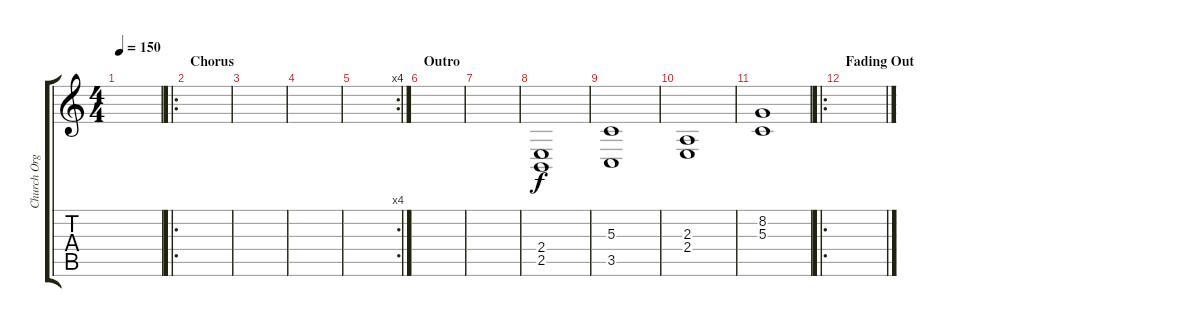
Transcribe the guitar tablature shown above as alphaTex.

\track ("Church Organ" "Church Org") {instrument churchorgan}
\staff {score tabs}
\tuning (E4 B3 G3 D3 A2 E2) {hide}
\ts (4 4)
\tempo 150
\clef g2
\ks c
|
\ro
\section ("" "Chorus")
|
|
|
\rc 4
|
\section ("" "Outro")
|
|
(2.4 2.5).1 |
(5.3 3.5).1 |
(2.3 2.4).1 |
(8.2 5.3).1 |
\ro
\section ("" "Fading Out")
